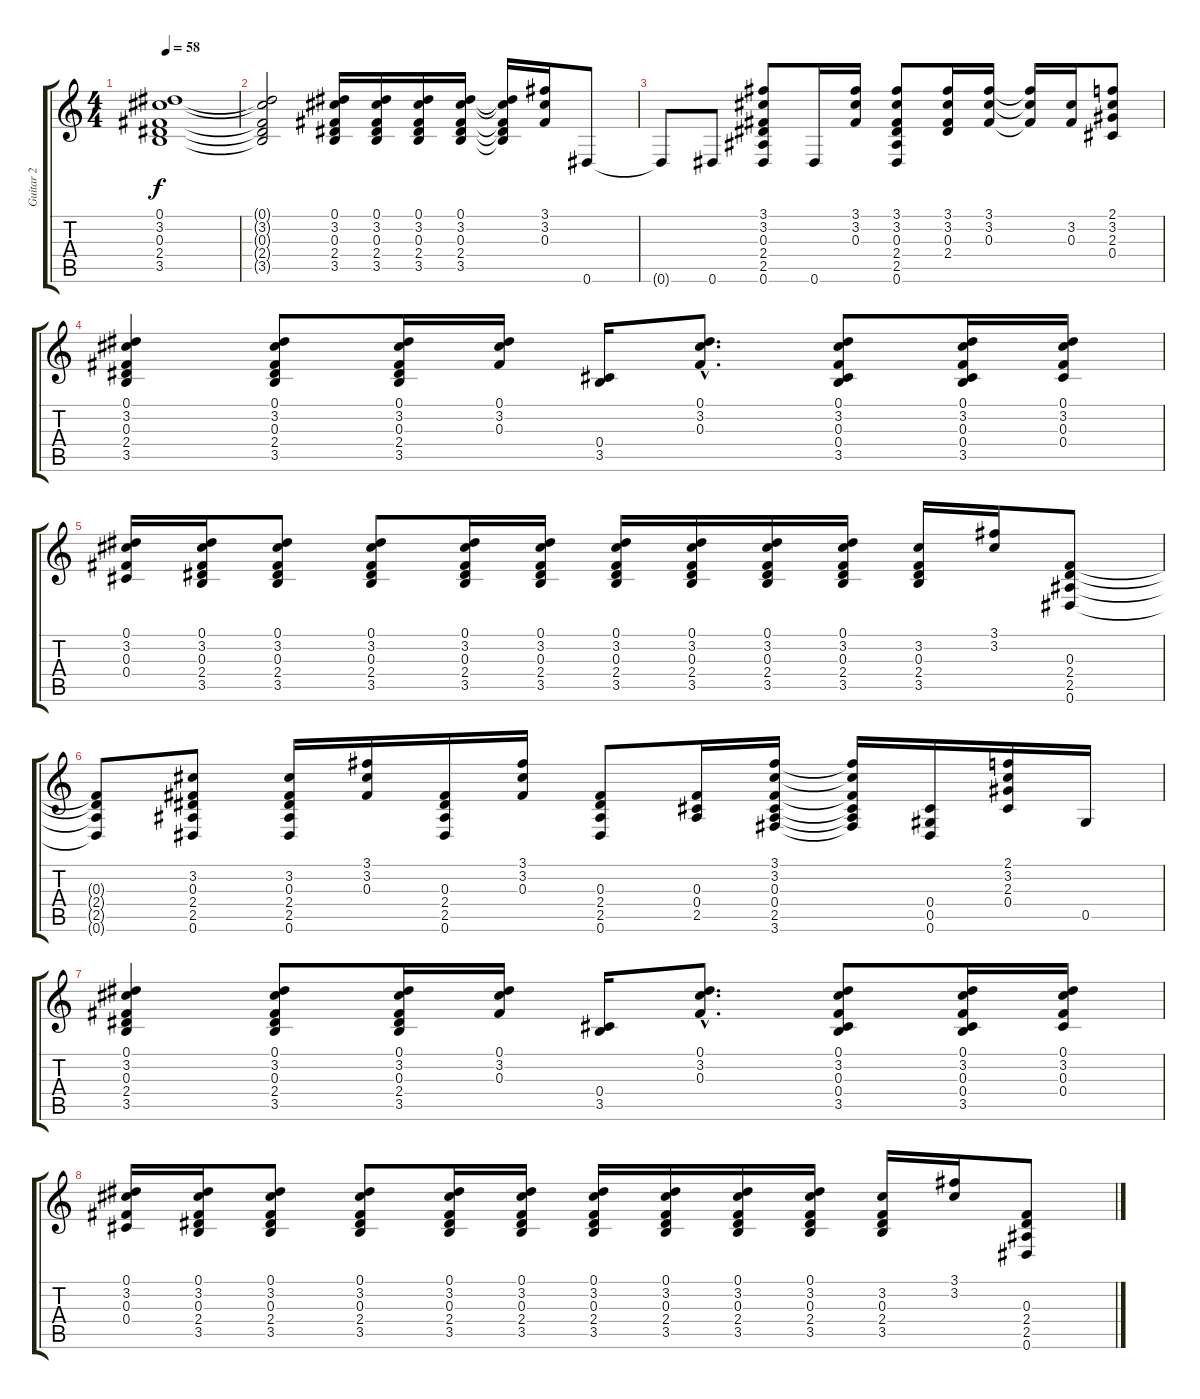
\track ("Guitar 2" "Guitar 2") {instrument acousticguitarsteel}
\staff {score tabs}
\tuning (Eb4 Bb3 Gb3 Db3 Ab2 Eb2) {hide}
\ts (4 4)
\tempo 58
\clef g2
\ks c
(0.1 3.2 0.3 2.4 3.5).1{dy f} |
(0.1{t} 3.2{t} 0.3{t} 2.4{t} 3.5{t}).2 (0.1 3.2 0.3 2.4 3.5).16 (0.1 3.2 0.3 2.4 3.5).16 (0.1 3.2 0.3 2.4 3.5).16 (0.1 3.2 0.3 2.4 3.5).16 (0.1{t} 3.2{t} 0.3{t} 2.4{t} 3.5{t}).16 (3.1 3.2 0.3).16 0.6.8 |
0.6{t}.8 0.6.8 (3.1 3.2 0.3 2.4 2.5 0.6).8 0.6.16 (3.1 3.2 0.3).16 (3.1 3.2 0.3 2.4 2.5 0.6).8 (3.1 3.2 0.3 2.4).16 (3.1 3.2 0.3).16 (3.1{t} 3.2{t} 0.3{t}).16 (3.2 0.3).16 (2.1 3.2 2.3 0.4).8 |
(0.1 3.2 0.3 2.4 3.5).4 (0.1 3.2 0.3 2.4 3.5).8 (0.1 3.2 0.3 2.4 3.5).16 (0.1 3.2 0.3).16 (0.4 3.5).16 (0.1{hac} 3.2{hac} 0.3{hac}).8{d} (0.1 3.2 0.3 0.4 3.5).8 (0.1 3.2 0.3 0.4 3.5).16 (0.1 3.2 0.3 0.4).16 |
(0.1 3.2 0.3 0.4).16 (0.1 3.2 0.3 2.4 3.5).16 (0.1 3.2 0.3 2.4 3.5).8 (0.1 3.2 0.3 2.4 3.5).8 (0.1 3.2 0.3 2.4 3.5).16 (0.1 3.2 0.3 2.4 3.5).16 (0.1 3.2 0.3 2.4 3.5).16 (0.1 3.2 0.3 2.4 3.5).16 (0.1 3.2 0.3 2.4 3.5).16 (0.1 3.2 0.3 2.4 3.5).16 (3.2 0.3 2.4 3.5).16 (3.1 3.2).16 (0.3 2.4 2.5 0.6).8 |
(0.3{t} 2.4{t} 2.5{t} 0.6{t}).8 (3.2 0.3 2.4 2.5 0.6).8 (3.2 0.3 2.4 2.5 0.6).16 (3.1 3.2 0.3).16 (0.3 2.4 2.5 0.6).16 (3.1 3.2 0.3).16 (0.3 2.4 2.5 0.6).8 (0.3 0.4 2.5).16 (3.1 3.2 0.3 0.4 2.5 3.6).16 (3.1{t} 3.2{t} 0.3{t} 0.4{t} 2.5{t} 3.6{t}).16 (0.4 0.5 0.6).16 (2.1 3.2 2.3 0.4).16 0.5.16 |
(0.1 3.2 0.3 2.4 3.5).4 (0.1 3.2 0.3 2.4 3.5).8 (0.1 3.2 0.3 2.4 3.5).16 (0.1 3.2 0.3).16 (0.4 3.5).16 (0.1{hac} 3.2{hac} 0.3{hac}).8{d} (0.1 3.2 0.3 0.4 3.5).8 (0.1 3.2 0.3 0.4 3.5).16 (0.1 3.2 0.3 0.4).16 |
(0.1 3.2 0.3 0.4).16 (0.1 3.2 0.3 2.4 3.5).16 (0.1 3.2 0.3 2.4 3.5).8 (0.1 3.2 0.3 2.4 3.5).8 (0.1 3.2 0.3 2.4 3.5).16 (0.1 3.2 0.3 2.4 3.5).16 (0.1 3.2 0.3 2.4 3.5).16 (0.1 3.2 0.3 2.4 3.5).16 (0.1 3.2 0.3 2.4 3.5).16 (0.1 3.2 0.3 2.4 3.5).16 (3.2 0.3 2.4 3.5).16 (3.1 3.2).16 (0.3 2.4 2.5 0.6).8
